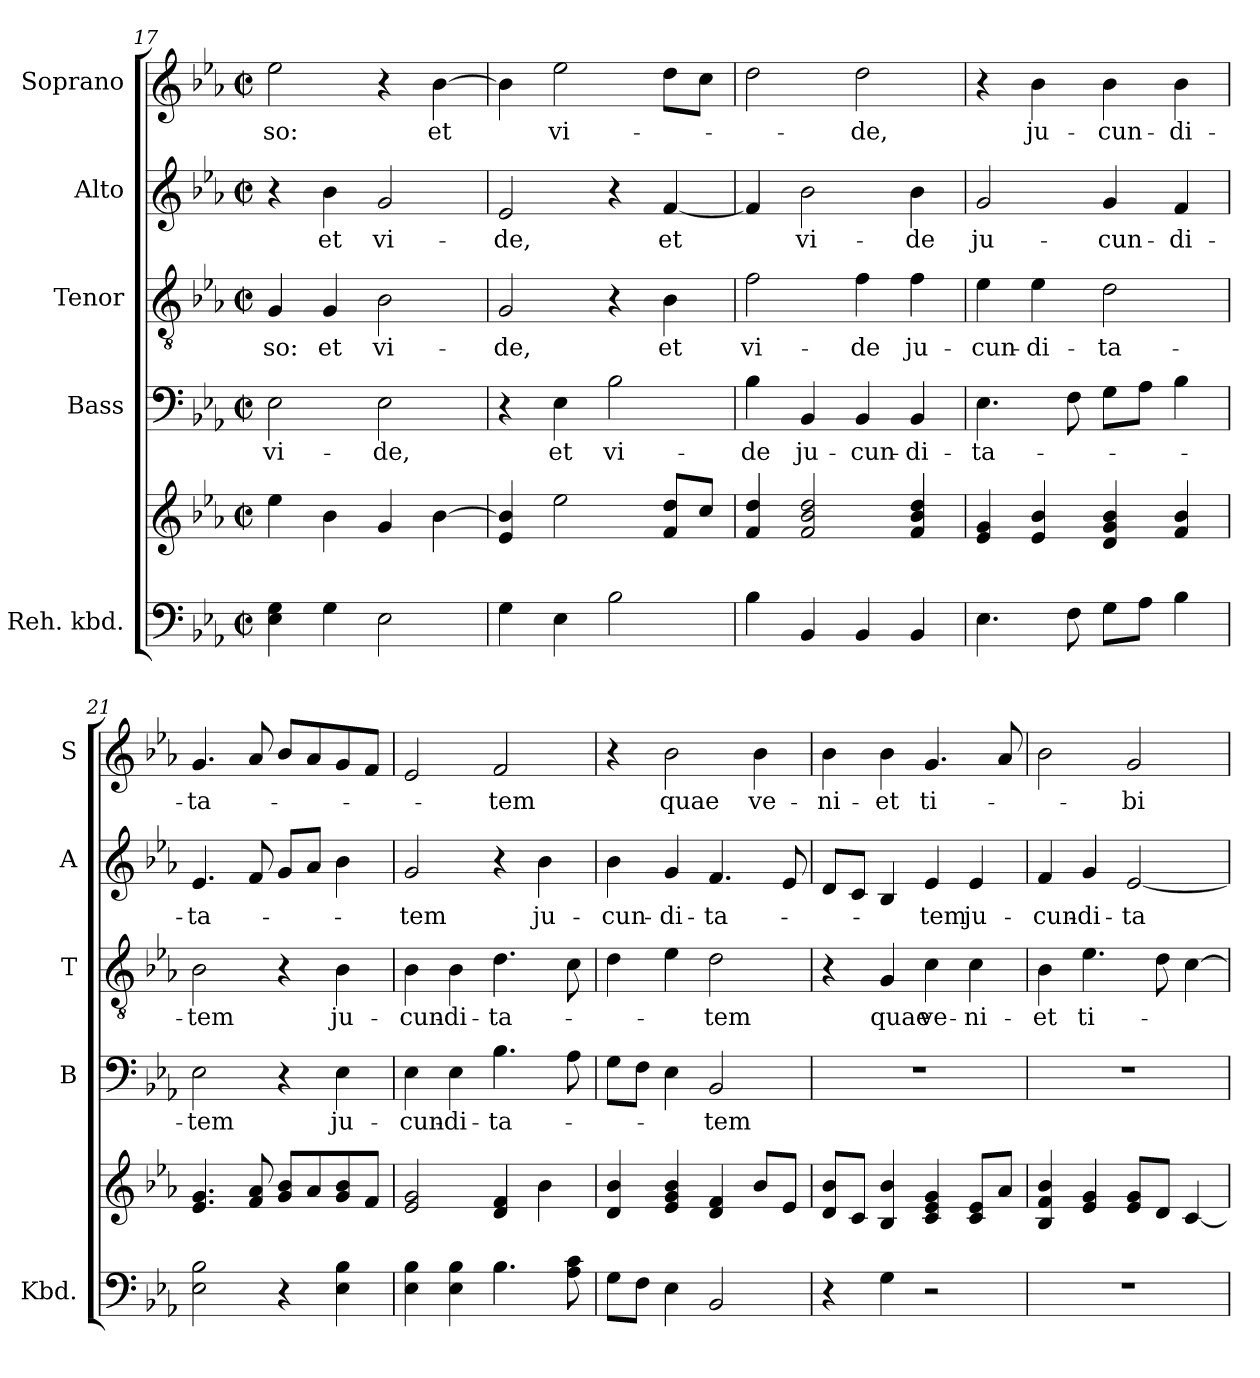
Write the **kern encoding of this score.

**kern	**kern	**kern	**text	**kern	**text	**kern	**text	**kern	**text
*part5	*part5	*part4	*part4	*part3	*part3	*part2	*part2	*part1	*part1
*staff6	*staff5	*staff4	*staff4	*staff3	*staff3	*staff2	*staff2	*staff1	*staff1
*I"Reh. kbd.	*	*I"Bass	*	*I"Tenor	*	*I"Alto	*	*I"Soprano	*
*I'Kbd.	*	*I'B	*	*I'T	*	*I'A	*	*I'S	*
*clefF4	*clefG2	*clefF4	*	*clefGv2	*	*clefG2	*	*clefG2	*
*k[b-e-a-]	*k[b-e-a-]	*k[b-e-a-]	*	*k[b-e-a-]	*	*k[b-e-a-]	*	*k[b-e-a-]	*
*E-:	*E-:	*E-:	*	*E-:	*	*E-:	*	*E-:	*
*M2/2	*M2/2	*M2/2	*	*M2/2	*	*M2/2	*	*M2/2	*
*met(c|)	*met(c|)	*met(c|)	*	*met(c|)	*	*met(c|)	*	*met(c|)	*
=17	=17	=17	=17	=17	=17	=17	=17	=17	=17
4E-\ 4G\	4ee-\	2E-\	vi-	4G/	-so:	4r	.	2ee-\	-so:
4G\	4b-\	.	.	4G/	et	4b-\	et	.	.
2E-\	4g/	2E-\	-de,	2B-\	vi-	2g/	vi-	4r	.
.	[4b-\	.	.	.	.	.	.	[4b-\	et
=18	=18	=18	=18	=18	=18	=18	=18	=18	=18
4G\	4e-/ 4b-/]	4r	.	2G/	-de,	2e-/	-de,	4b-\]	.
4E-\	2ee-\	4E-\	et	.	.	.	.	2ee-\	vi-
2B-\	.	2B-\	vi-	4r	.	4r	.	.	.
.	8f/ 8dd/L	.	.	4B-\	et	[4f/	et	8dd\L	.
.	8cc/J	.	.	.	.	.	.	8cc\J	.
!!LO:LB:g=z
=19	=19	=19	=19	=19	=19	=19	=19	=19	=19
4B-\	4f/ 4dd/	4B-\	-de	2f\	vi-	4f/]	.	2dd\	.
4BB-/	2f/ 2b-/ 2dd/	4BB-/	ju-	.	.	2b-\	vi-	.	.
4BB-/	.	4BB-/	-cun-	4f\	-de	.	.	2dd\	-de,
4BB-/	4f/ 4b-/ 4dd/	4BB-/	-di-	4f\	ju-	4b-\	-de	.	.
=20	=20	=20	=20	=20	=20	=20	=20	=20	=20
4.E-\	4e-/ 4g/	4.E-\	-ta-	4e-\	-cun-	2g/	ju-	4r	.
.	4e-/ 4b-/	.	.	4e-\	-di-	.	.	4b-\	ju-
8F\	.	8F\	.	.	.	.	.	.	.
8G\L	4d/ 4g/ 4b-/	8G\L	.	2d\	-ta-	4g/	-cun-	4b-\	-cun-
8A-\J	.	8A-\J	.	.	.	.	.	.	.
4B-\	4f/ 4b-/	4B-\	.	.	.	4f/	-di-	4b-\	-di-
=21	=21	=21	=21	=21	=21	=21	=21	=21	=21
2E-\ 2B-\	4.e-/ 4.g/	2E-\	-tem	2B-\	-tem	4.e-/	-ta-	4.g/	-ta-
.	8f/ 8a-/	.	.	.	.	8f/	.	8a-/	.
4r	8g/ 8b-/L	4r	.	4r	.	8g/L	.	8b-/L	.
.	8a-/	.	.	.	.	8a-/J	.	8a-/	.
4E-\ 4B-\	8g/ 8b-/	4E-\	ju-	4B-\	ju-	4b-\	.	8g/	.
.	8f/J	.	.	.	.	.	.	8f/J	.
=22	=22	=22	=22	=22	=22	=22	=22	=22	=22
4E-\ 4B-\	2e-/ 2g/	4E-\	-cun-	4B-\	-cun-	2g/	-tem	2e-/	.
4E-\ 4B-\	.	4E-\	-di-	4B-\	-di-	.	.	.	.
4.B-\	4d/ 4f/	4.B-\	-ta-	4.d\	-ta-	4r	.	2f/	-tem
.	4b-\	.	.	.	.	4b-\	ju-	.	.
8A-\ 8c\	.	8A-\	.	8c\	.	.	.	.	.
=23	=23	=23	=23	=23	=23	=23	=23	=23	=23
8G\L	4d/ 4b-/	8G\L	.	4d\	.	4b-\	-cun-	4r	.
8F\J	.	8F\J	.	.	.	.	.	.	.
4E-\	4e-/ 4g/ 4b-/	4E-\	.	4e-\	.	4g/	-di-	2b-\	quae
2BB-/	4d/ 4f/	2BB-/	-tem	2d\	-tem	4.f/	-ta-	.	.
.	8b-/L	.	.	.	.	.	.	4b-\	ve-
.	8e-/J	.	.	.	.	8e-/	.	.	.
=24	=24	=24	=24	=24	=24	=24	=24	=24	=24
4r	8d/ 8b-/L	1r	.	4r	.	8d/L	.	4b-\	-ni-
.	8c/J	.	.	.	.	8c/J	.	.	.
4G\	4B-/ 4b-/	.	.	4G/	quae	4B-/	.	4b-\	-et
2r	4c/ 4e-/ 4g/	.	.	4c\	ve-	4e-/	-tem	4.g/	ti-
.	8c/ 8e-/L	.	.	4c\	-ni-	4e-/	ju-	.	.
.	8a-/J	.	.	.	.	.	.	8a-/	.
=25	=25	=25	=25	=25	=25	=25	=25	=25	=25
1r	4B-/ 4f/ 4b-/	1r	.	4B-\	-et	4f/	-cun-	2b-\	.
.	4e-/ 4g/	.	.	4.e-\	ti-	4g/	-di-	.	.
.	8e-/ 8g/L	.	.	.	.	[2e-/	-ta-	2g/	-bi
.	8d/J	.	.	8d\	.	.	.	.	.
.	[4c/	.	.	[4c\	.	.	.	.	.
=	=	=	=	=	=	=	=	=	=
*-	*-	*-	*-	*-	*-	*-	*-	*-	*-
